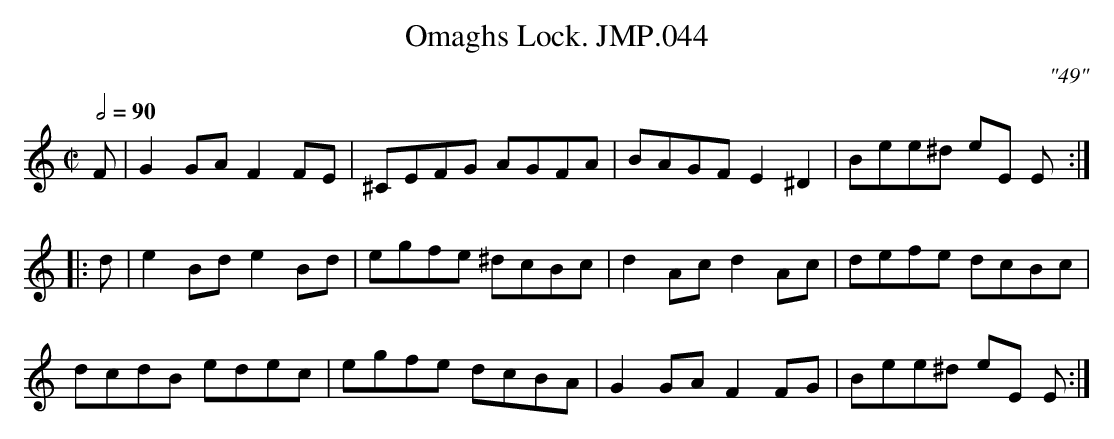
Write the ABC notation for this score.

X:1
T:Omaghs Lock. JMP.044
M:C|
L:1/8
Q:1/2=90
C:"49"
K:None
F | G2 GA F2 FE | ^CEFG AGFA | BAGF E2 ^D2 | Bee^d eE E :|
|:d | e2 Bd e2 Bd | egfe ^dcBc | d2 Ac d2 Ac | defe dcBc |
dcdB edec |egfe dcBA | G2 GA F2 FG | Bee^d eE E :|
